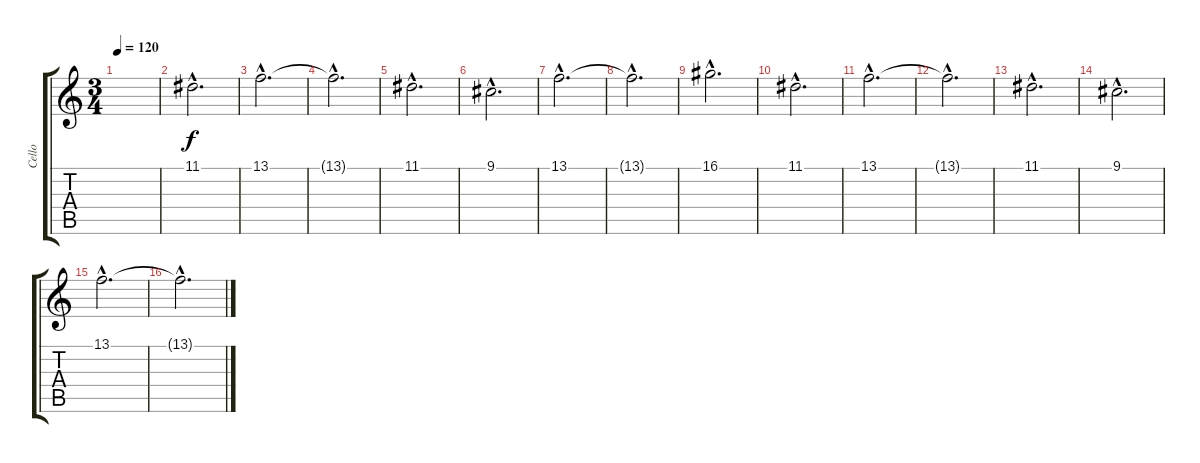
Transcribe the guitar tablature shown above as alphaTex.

\track ("Cello" "Cello") {instrument cello}
\staff {score tabs}
\tuning (E4 B3 G3 D3 A2 E2) {hide}
\ts (3 4)
\tempo 120
\clef g2
\ks c
|
11.1{hac}.2{d} |
13.1{hac}.2{d} |
13.1{hac t}.2{d} |
11.1{hac}.2{d} |
9.1{hac}.2{d} |
13.1{hac}.2{d} |
13.1{hac t}.2{d} |
16.1{hac}.2{d} |
11.1{hac}.2{d} |
13.1{hac}.2{d} |
13.1{hac t}.2{d} |
11.1{hac}.2{d} |
9.1{hac}.2{d} |
13.1{hac}.2{d} |
13.1{hac t}.2{d}
